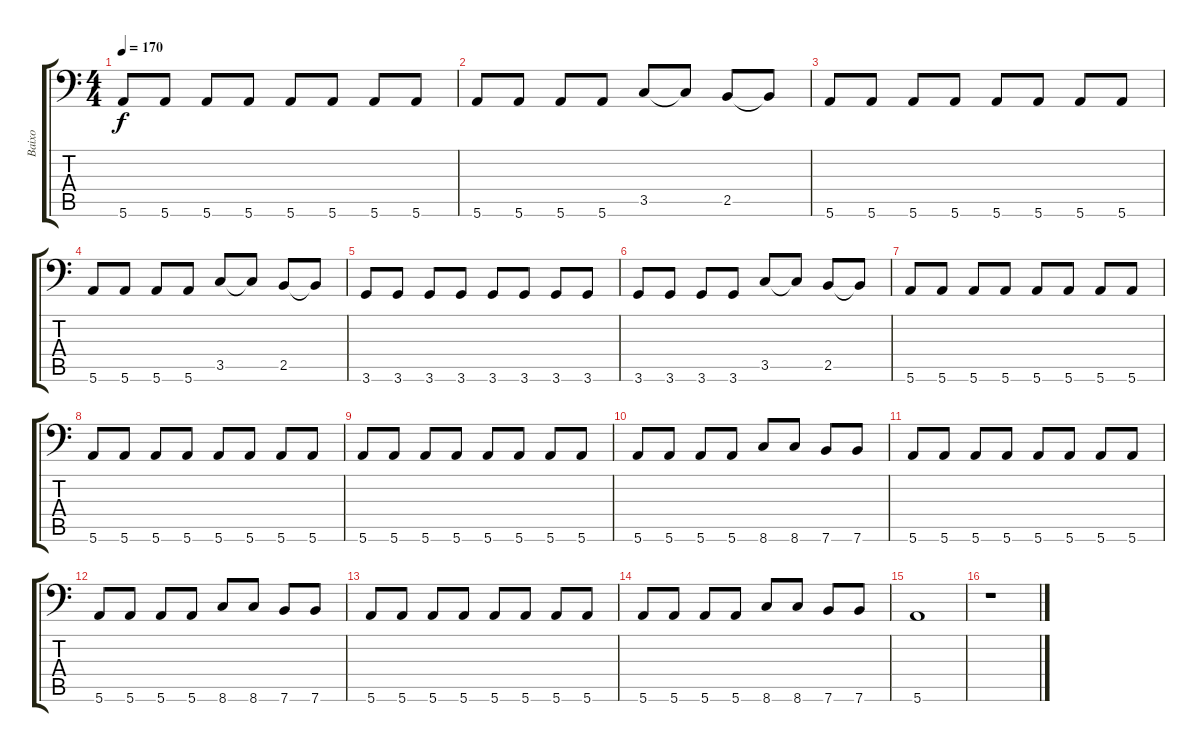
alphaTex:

\track ("Baixo" "Baixo") {instrument electricbassfinger}
\staff {score tabs}
\tuning (E3 B2 G2 D2 A1 E1) {hide}
\ts (4 4)
\tempo 170
\clef f4
\ks c
5.6.8{dy f} 5.6.8 5.6.8 5.6.8 5.6.8 5.6.8 5.6.8 5.6.8 |
5.6.8 5.6.8 5.6.8 5.6.8 3.5.8 3.5{t}.8 2.5.8 2.5{t}.8 |
5.6.8 5.6.8 5.6.8 5.6.8 5.6.8 5.6.8 5.6.8 5.6.8 |
5.6.8 5.6.8 5.6.8 5.6.8 3.5.8 3.5{t}.8 2.5.8 2.5{t}.8 |
3.6.8 3.6.8 3.6.8 3.6.8 3.6.8 3.6.8 3.6.8 3.6.8 |
3.6.8 3.6.8 3.6.8 3.6.8 3.5.8 3.5{t}.8 2.5.8 2.5{t}.8 |
5.6.8 5.6.8 5.6.8 5.6.8 5.6.8 5.6.8 5.6.8 5.6.8 |
5.6.8 5.6.8 5.6.8 5.6.8 5.6.8 5.6.8 5.6.8 5.6.8 |
5.6.8 5.6.8 5.6.8 5.6.8 5.6.8 5.6.8 5.6.8 5.6.8 |
5.6.8 5.6.8 5.6.8 5.6.8 8.6.8 8.6.8 7.6.8 7.6.8 |
5.6.8 5.6.8 5.6.8 5.6.8 5.6.8 5.6.8 5.6.8 5.6.8 |
5.6.8 5.6.8 5.6.8 5.6.8 8.6.8 8.6.8 7.6.8 7.6.8 |
5.6.8 5.6.8 5.6.8 5.6.8 5.6.8 5.6.8 5.6.8 5.6.8 |
5.6.8 5.6.8 5.6.8 5.6.8 8.6.8 8.6.8 7.6.8 7.6.8 |
5.6.1 |
r.1
